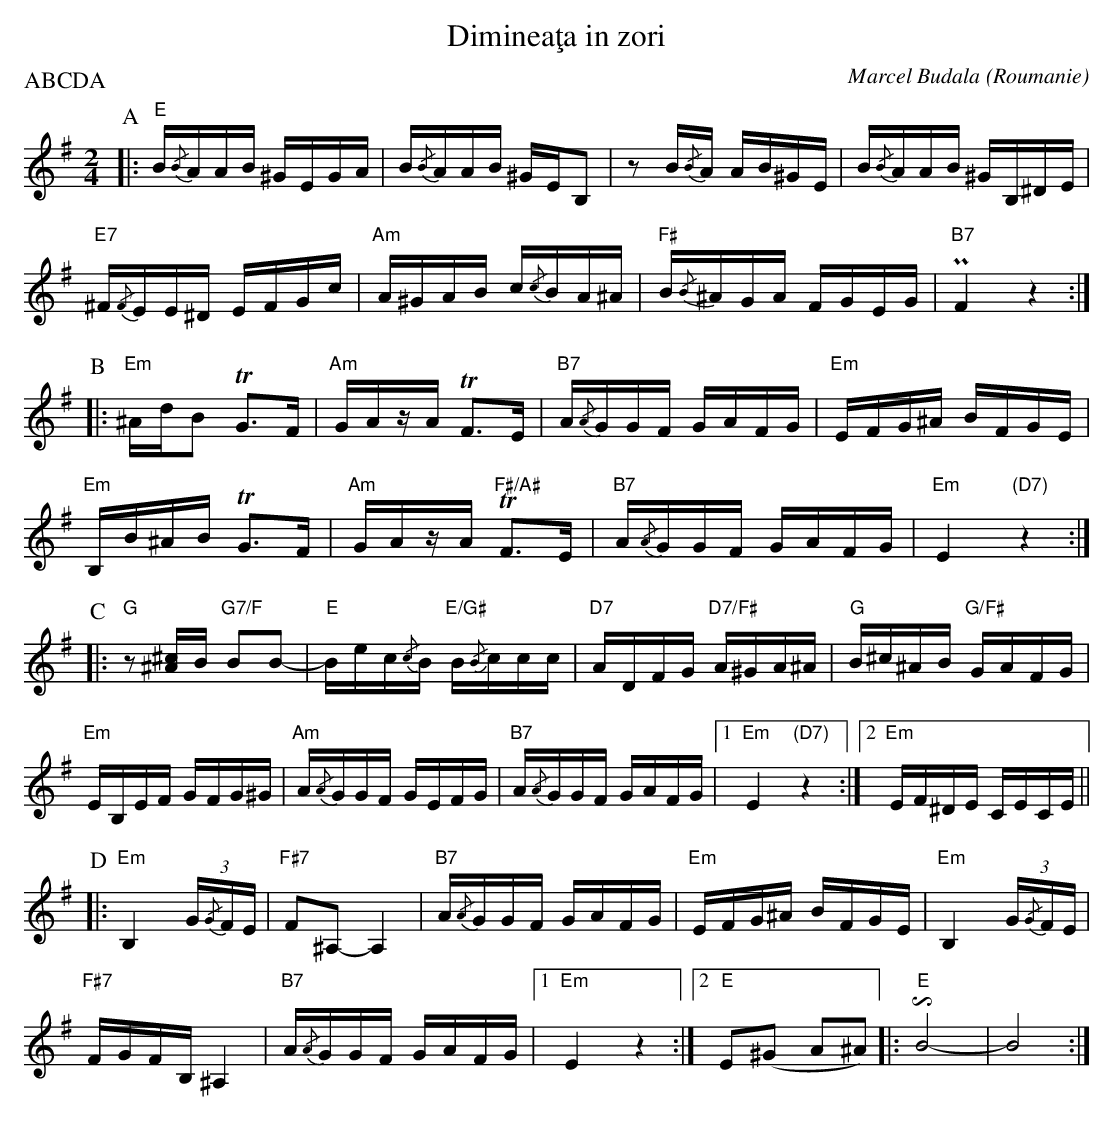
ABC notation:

X:1
T:Diminea\,ta in zori
P:ABCDA
C:Marcel Budala
O:Roumanie
M:2/4
L:1/16
K:Em
P:A
|: "E"B{/B}AAB ^GEGA | B{/B}AAB ^GEB,2 | z2 B{/B}A AB^GE | B{/B}AAB ^GB,^DE |
"E7"^F{/F}EE^D EFGc | "Am"A^GAB c{/c}BA^A | "F#"B{/B}^AGA FGEG | "B7"PF4 z4 :|
P:B
|: "Em"^AdB2 TG3F | "Am"GAzA TF3E | "B7"A{/A}GGF GAFG | "Em"EFG^A BFGE |
"Em"B,B^AB TG3F | "Am"GAzA "F#/A#"TF3E | "B7"A{/A}GGF GAFG | "Em"E4 "(D7)"z4 :|
P:C
|: "G"z2 [^A^c]B "G7/F"B2B2- | "E"Bec{/c}B "E/G#"B{/B}ccc | "D7"ADFG "D7/F#"A^GA^A | "G"B^c^AB "G/F#"GAFG |
"Em"EB,EF GFG^G | "Am"A{/A}GGF GEFG | "B7"A{/A}GGF GAFG |1 "Em"E4 "(D7)"z4 :|2 "Em"EF^DE CECE ||
P:D
|: "Em"B,4 (3G{/G}FE | "F#7"F2^A,2- A,4 | "B7"A{/A}GGF GAFG | "Em"EFG^A BFGE | "Em"B,4 (3G{/G}FE |
"F#7"FGFB, ^A,4 | "B7"A{/A}GGF GAFG |1 "Em"E4 z4 :|2 "E"E2(^G2 A2^A2) |: +invertedturn+ "E"B8- | B8 :|
